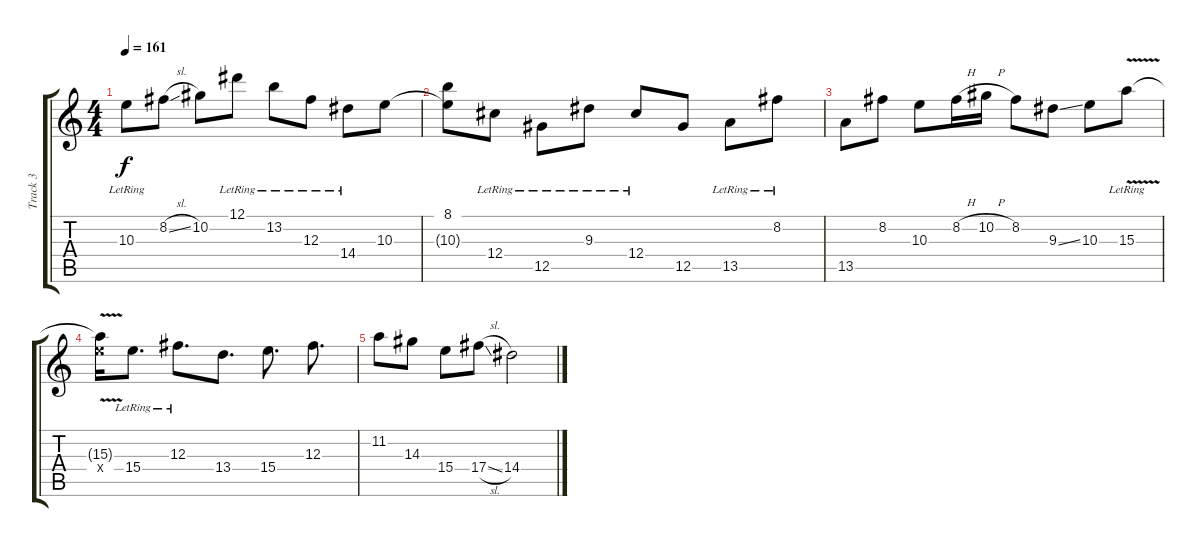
\track ("Track 3" "Track 3") {instrument electricguitarjazz}
\staff {score tabs}
\tuning (Eb4 Bb3 Gb3 Db3 Ab2 Db2) {hide}
\ts (4 4)
\tempo 161
\clef g2
\ks c
10.3{lr}.8{dy f} 8.2{sl}.8 10.2.8 12.1{lr}.8 13.2{lr}.8 12.3{lr}.8 14.4{lr}.8 10.3.8 |
(8.1 10.3{t}).8 12.4{lr}.8 12.5{lr}.8 9.3{lr}.8 12.4{lr}.8 12.5.8 13.5{lr}.8 8.2{lr}.8 |
13.5.8 8.2.8 10.3.8 8.2{h}.16 10.2{h}.16 8.2.8 9.3{ss}.8 10.3.8 15.3{v lr}.8 |
(15.3{t} 15.4{x}).16 15.4{lr}.8{d} 12.3{lr}.8{d} 13.4.8{d} 15.4.8{d} 12.3.8{d} |
11.2.8 14.3.8 15.4.8 17.4{sl}.8 14.4.2
